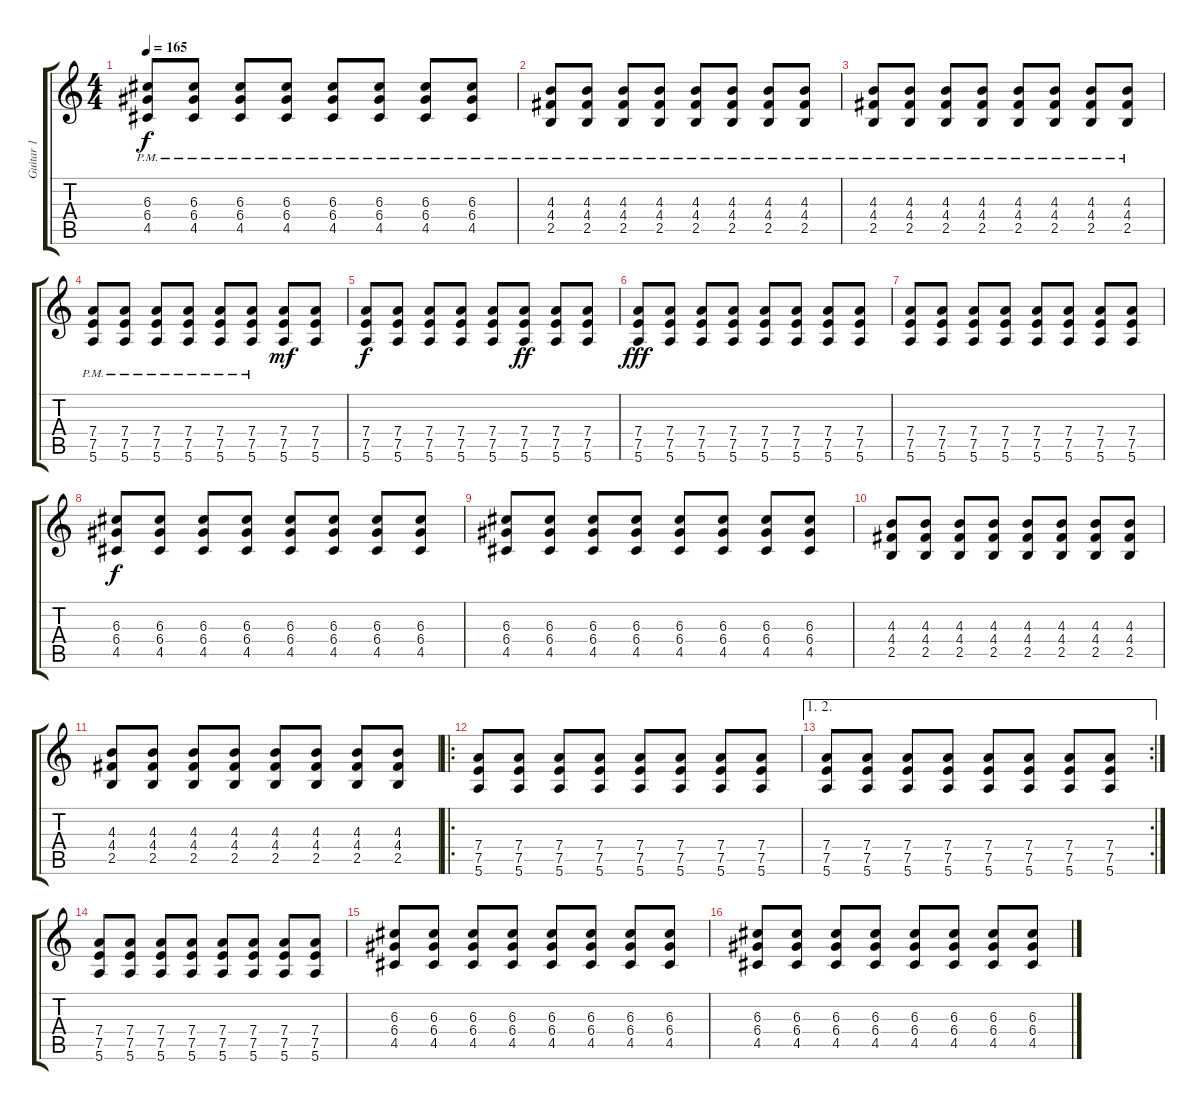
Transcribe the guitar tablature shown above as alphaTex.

\track ("Guitar 1" "Guitar 1") {instrument distortionguitar}
\staff {score tabs}
\tuning (E4 B3 G3 D3 A2 E2) {hide}
\ts (4 4)
\tempo 165
\clef g2
\ks c
(6.3{pm} 6.4{pm} 4.5{pm}).8{dy f} (6.3{pm} 6.4{pm} 4.5{pm}).8 (6.3{pm} 6.4{pm} 4.5{pm}).8 (6.3{pm} 6.4{pm} 4.5{pm}).8 (6.3{pm} 6.4{pm} 4.5{pm}).8 (6.3{pm} 6.4{pm} 4.5{pm}).8 (6.3{pm} 6.4{pm} 4.5{pm}).8 (6.3{pm} 6.4{pm} 4.5{pm}).8 |
(4.3{pm} 4.4{pm} 2.5{pm}).8 (4.3{pm} 4.4{pm} 2.5{pm}).8 (4.3{pm} 4.4{pm} 2.5{pm}).8 (4.3{pm} 4.4{pm} 2.5{pm}).8 (4.3{pm} 4.4{pm} 2.5{pm}).8 (4.3{pm} 4.4{pm} 2.5{pm}).8 (4.3{pm} 4.4{pm} 2.5{pm}).8 (4.3{pm} 4.4{pm} 2.5{pm}).8 |
(4.3{pm} 4.4{pm} 2.5{pm}).8 (4.3{pm} 4.4{pm} 2.5{pm}).8 (4.3{pm} 4.4{pm} 2.5{pm}).8 (4.3{pm} 4.4{pm} 2.5{pm}).8 (4.3{pm} 4.4{pm} 2.5{pm}).8 (4.3{pm} 4.4{pm} 2.5{pm}).8 (4.3{pm} 4.4{pm} 2.5{pm}).8 (4.3{pm} 4.4{pm} 2.5{pm}).8 |
(7.4{pm} 7.5{pm} 5.6{pm}).8 (7.4{pm} 7.5{pm} 5.6{pm}).8 (7.4{pm} 7.5{pm} 5.6{pm}).8 (7.4{pm} 7.5{pm} 5.6{pm}).8 (7.4{pm} 7.5{pm} 5.6{pm}).8 (7.4{pm} 7.5{pm} 5.6{pm}).8 (7.4 7.5 5.6).8{dy mf} (7.4 7.5 5.6).8 |
(7.4 7.5 5.6).8{dy f} (7.4 7.5 5.6).8 (7.4 7.5 5.6).8 (7.4 7.5 5.6).8 (7.4 7.5 5.6).8 (7.4 7.5 5.6).8{dy ff} (7.4 7.5 5.6).8 (7.4 7.5 5.6).8 |
(7.4 7.5 5.6).8{dy fff} (7.4 7.5 5.6).8 (7.4 7.5 5.6).8 (7.4 7.5 5.6).8 (7.4 7.5 5.6).8 (7.4 7.5 5.6).8 (7.4 7.5 5.6).8 (7.4 7.5 5.6).8 |
(7.4 7.5 5.6).8 (7.4 7.5 5.6).8 (7.4 7.5 5.6).8 (7.4 7.5 5.6).8 (7.4 7.5 5.6).8 (7.4 7.5 5.6).8 (7.4 7.5 5.6).8 (7.4 7.5 5.6).8 |
(6.3 6.4 4.5).8{dy f} (6.3 6.4 4.5).8 (6.3 6.4 4.5).8 (6.3 6.4 4.5).8 (6.3 6.4 4.5).8 (6.3 6.4 4.5).8 (6.3 6.4 4.5).8 (6.3 6.4 4.5).8 |
(6.3 6.4 4.5).8 (6.3 6.4 4.5).8 (6.3 6.4 4.5).8 (6.3 6.4 4.5).8 (6.3 6.4 4.5).8 (6.3 6.4 4.5).8 (6.3 6.4 4.5).8 (6.3 6.4 4.5).8 |
(4.3 4.4 2.5).8 (4.3 4.4 2.5).8 (4.3 4.4 2.5).8 (4.3 4.4 2.5).8 (4.3 4.4 2.5).8 (4.3 4.4 2.5).8 (4.3 4.4 2.5).8 (4.3 4.4 2.5).8 |
(4.3 4.4 2.5).8 (4.3 4.4 2.5).8 (4.3 4.4 2.5).8 (4.3 4.4 2.5).8 (4.3 4.4 2.5).8 (4.3 4.4 2.5).8 (4.3 4.4 2.5).8 (4.3 4.4 2.5).8 |
\ro
(7.4 7.5 5.6).8 (7.4 7.5 5.6).8 (7.4 7.5 5.6).8 (7.4 7.5 5.6).8 (7.4 7.5 5.6).8 (7.4 7.5 5.6).8 (7.4 7.5 5.6).8 (7.4 7.5 5.6).8 |
\ae (1 2)
\rc 2
(7.4 7.5 5.6).8 (7.4 7.5 5.6).8 (7.4 7.5 5.6).8 (7.4 7.5 5.6).8 (7.4 7.5 5.6).8 (7.4 7.5 5.6).8 (7.4 7.5 5.6).8 (7.4 7.5 5.6).8 |
(7.4 7.5 5.6).8 (7.4 7.5 5.6).8 (7.4 7.5 5.6).8 (7.4 7.5 5.6).8 (7.4 7.5 5.6).8 (7.4 7.5 5.6).8 (7.4 7.5 5.6).8 (7.4 7.5 5.6).8 |
(6.3 6.4 4.5).8 (6.3 6.4 4.5).8 (6.3 6.4 4.5).8 (6.3 6.4 4.5).8 (6.3 6.4 4.5).8 (6.3 6.4 4.5).8 (6.3 6.4 4.5).8 (6.3 6.4 4.5).8 |
(6.3 6.4 4.5).8 (6.3 6.4 4.5).8 (6.3 6.4 4.5).8 (6.3 6.4 4.5).8 (6.3 6.4 4.5).8 (6.3 6.4 4.5).8 (6.3 6.4 4.5).8 (6.3 6.4 4.5).8
